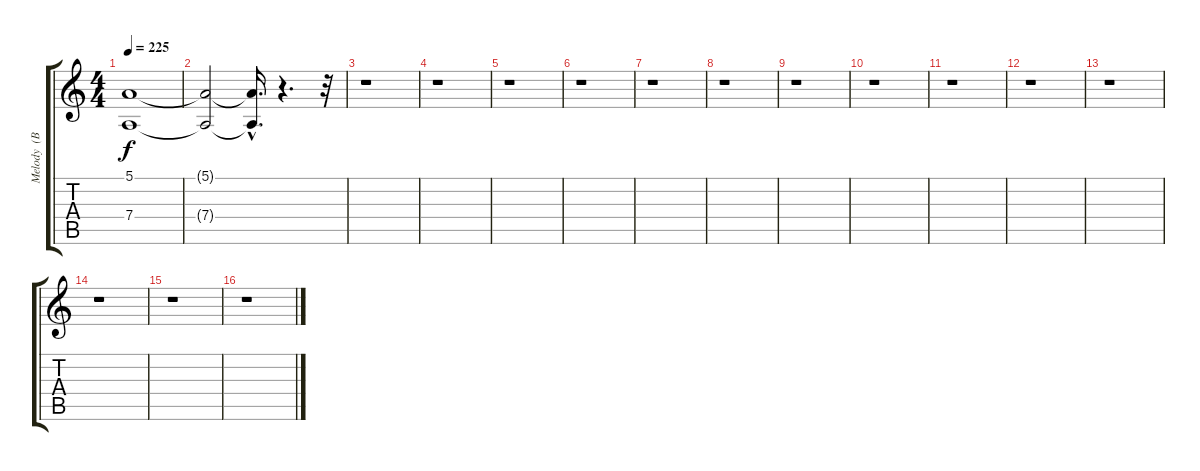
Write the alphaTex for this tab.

\track ("Melody  (BB)" "Melody  (B") {instrument oboe}
\staff {score tabs}
\tuning (E4 B3 G3 D3 A2 E2) {hide}
\ts (4 4)
\tempo 225
\clef g2
\ks c
(5.1 7.4).1{dy f} |
(5.1{t} 7.4{t}).2 (5.1{hac t} 7.4{hac t}).16{d} r.4{d} r.32 |
r.1 |
r.1 |
r.1 |
r.1 |
r.1 |
r.1 |
r.1 |
r.1 |
r.1 |
r.1 |
r.1 |
r.1 |
r.1 |
r.1
